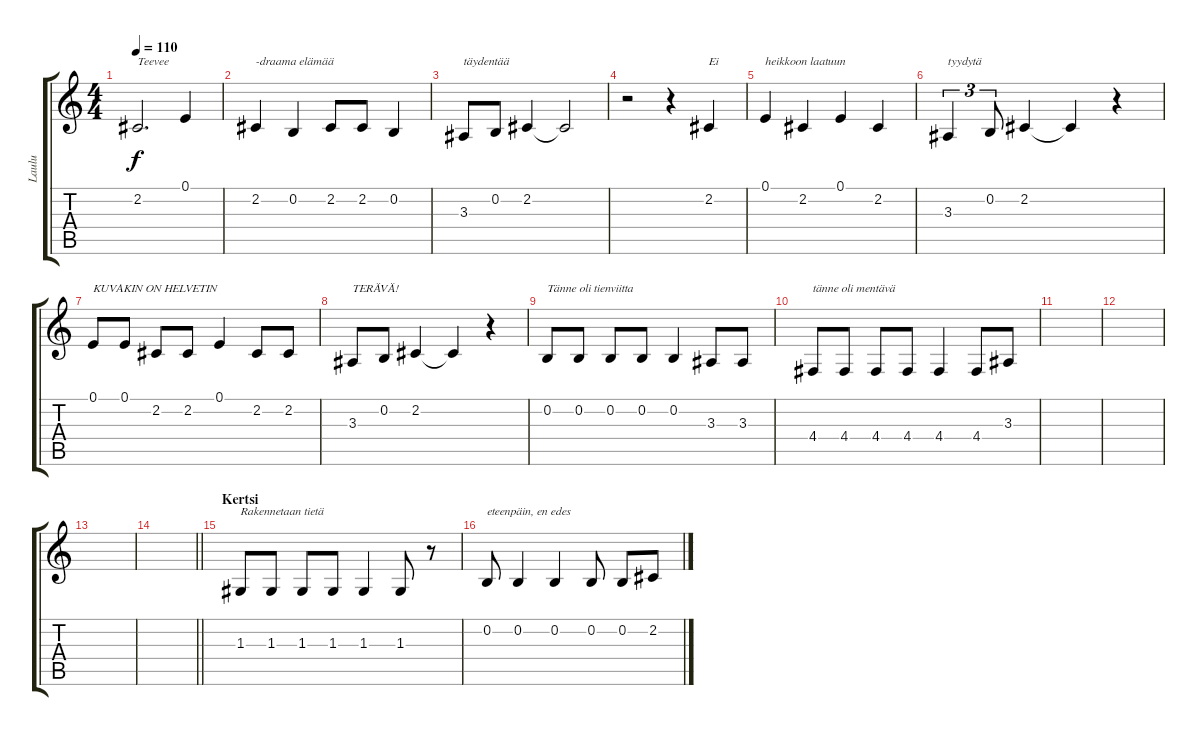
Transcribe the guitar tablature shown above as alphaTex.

\track ("Laulu" "Laulu") {instrument violin}
\staff {score tabs}
\tuning (E4 B3 G3 D3 A2 E2) {hide}
\ts (4 4)
\tempo 110
\clef g2
\ks c
2.2.2{d txt "Teevee" dy f} 0.1.4 |
2.2.4{txt "-draama elämää"} 0.2.4 2.2.8 2.2.8 0.2.4 |
3.3.8{txt "täydentää"} 0.2.8 2.2.4 2.2{t}.2 |
r.2 r.4 2.2.4{txt "Ei"} |
0.1.4{txt "heikkoon laatuun"} 2.2.4 0.1.4 2.2.4 |
3.3.4{tu (3 2) txt "tyydytä"} 0.2.8{tu (3 2)} 2.2.4 2.2{t}.4 r.4 |
0.1.8{txt "KUVAKIN ON HELVETIN"} 0.1.8 2.2.8 2.2.8 0.1.4 2.2.8 2.2.8 |
3.3.8{txt "TERÄVÄ!"} 0.2.8 2.2.4 2.2{t}.4 r.4 |
0.2.8{txt "Tänne oli tienviitta"} 0.2.8 0.2.8 0.2.8 0.2.4 3.3.8 3.3.8 |
4.4.8{txt "tänne oli mentävä"} 4.4.8 4.4.8 4.4.8 4.4.4 4.4.8 3.3.8 |
|
|
|
\barLineRight lightlight
|
\section ("" "Kertsi")
1.3.8{txt "Rakennetaan tietä"} 1.3.8 1.3.8 1.3.8 1.3.4 1.3.8 r.8 |
0.2.8{txt "eteenpäin, en edes"} 0.2.4 0.2.4 0.2.8 0.2.8 2.2.8
